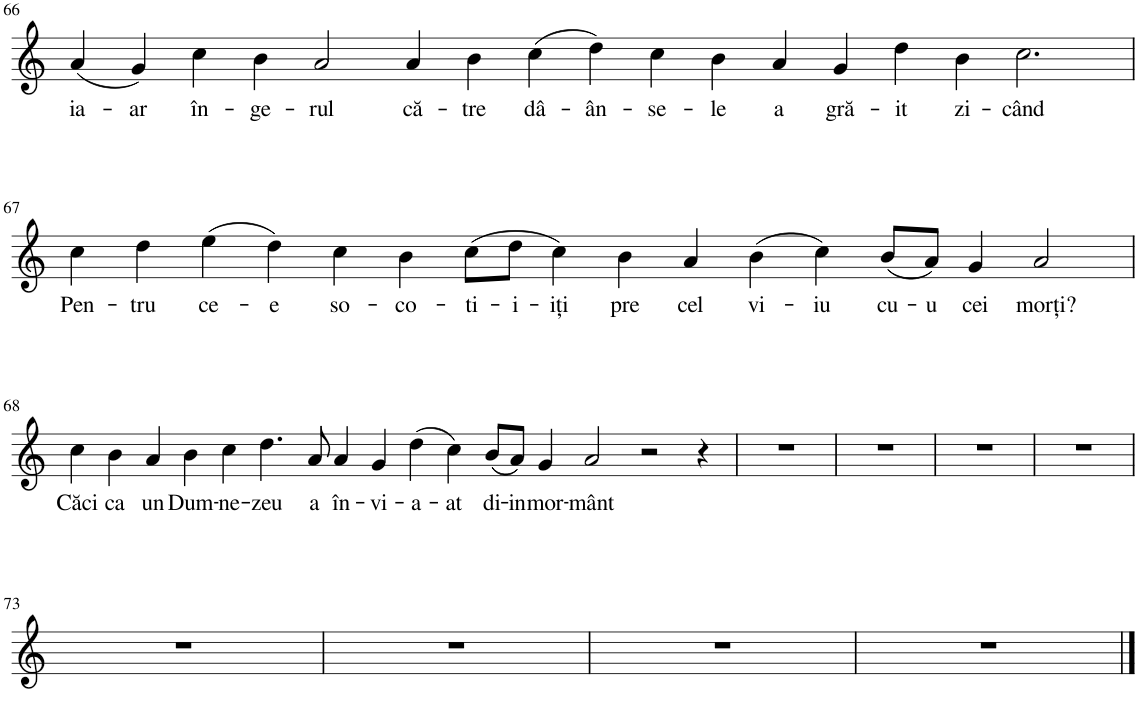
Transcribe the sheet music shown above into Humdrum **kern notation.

**kern	**text
*part1	*part1
*staff1	*staff1
*I"Piano	*
*I'Pno.	*
!!LO:PB:g=z
*clefG2	*
*k[]	*
*M4/4	*
=66	=66
!	!LO:LY:b
(4a/	ia-
!	!LO:LY:b
4g/)	-ar
!	!LO:LY:b
4cc\	în-
!	!LO:LY:b
4b\	-ge-
!	!LO:LY:b
2a/	-rul
!	!LO:LY:b
4a/	că-
!	!LO:LY:b
4b\	-tre
!	!LO:LY:b
(4cc\	dâ-
!	!LO:LY:b
4dd\)	-ân-
!	!LO:LY:b
4cc\	-se-
!	!LO:LY:b
4b\	-le
!	!LO:LY:b
4a/	a
!	!LO:LY:b
4g/	gră-
!	!LO:LY:b
4dd\	-it
!	!LO:LY:b
4b\	zi-
!	!LO:LY:b
2.cc\	-când
!!LO:LB:g=z
=67	=67
!	!LO:LY:b
4cc\	Pen-
!	!LO:LY:b
4dd\	-tru
!	!LO:LY:b
(4ee\	ce-
!	!LO:LY:b
4dd\)	-e
!	!LO:LY:b
4cc\	so-
!	!LO:LY:b
4b\	-co-
!	!LO:LY:b
(8cc\L	-ti-
!	!LO:LY:b
8dd\J	-i-
!	!LO:LY:b
4cc\)	-iți
!	!LO:LY:b
4b\	pre
!	!LO:LY:b
4a/	cel
!	!LO:LY:b
(4b\	vi-
!	!LO:LY:b
4cc\)	-iu
!	!LO:LY:b
(8b/L	cu-
!	!LO:LY:b
8a/J)	-u
!	!LO:LY:b
4g/	cei
!	!LO:LY:b
2a/	morți?
!!LO:LB:g=z
=68	=68
!	!LO:LY:b
4cc\	Căci
!	!LO:LY:b
4b\	ca
!	!LO:LY:b
4a/	un
!	!LO:LY:b
4b\	Dum-
!	!LO:LY:b
4cc\	-ne-
!	!LO:LY:b
4.dd\	-zeu
!	!LO:LY:b
8a/	a
!	!LO:LY:b
4a/	în-
!	!LO:LY:b
4g/	-vi-
!	!LO:LY:b
(4dd\	-a-
!	!LO:LY:b
4cc\)	-at
!	!LO:LY:b
(8b/L	di-
!	!LO:LY:b
8a/J)	-in
!	!LO:LY:b
4g/	mor-
!	!LO:LY:b
2a/	-mânt
2r	.
4r	.
=69	=69
1r	.
=70	=70
1r	.
=71	=71
1r	.
=72	=72
1r	.
!!LO:LB:g=z
=73	=73
1r	.
=74	=74
1r	.
=75	=75
1r	.
=76	=76
1r	.
==	==
*-	*-
